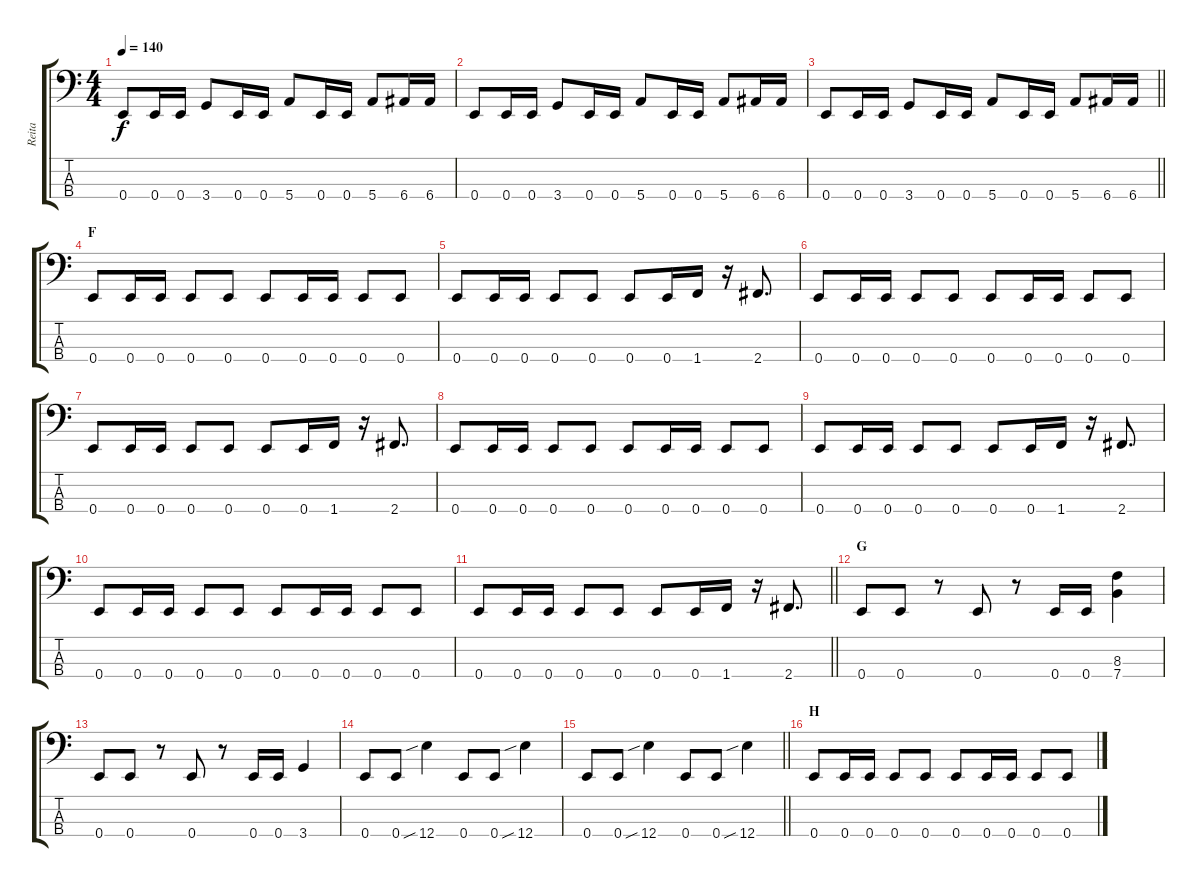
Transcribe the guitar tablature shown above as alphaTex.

\track ("Reita" "Reita") {instrument electricbasspick}
\staff {score tabs}
\tuning (G2 D2 A1 E1) {hide}
\ts (4 4)
\tempo 140
\clef f4
\ks c
0.4.8{dy f} 0.4.16 0.4.16 3.4.8 0.4.16 0.4.16 5.4.8 0.4.16 0.4.16 5.4.8 6.4.16 6.4.16 |
0.4.8 0.4.16 0.4.16 3.4.8 0.4.16 0.4.16 5.4.8 0.4.16 0.4.16 5.4.8 6.4.16 6.4.16 |
\barLineRight lightlight
0.4.8 0.4.16 0.4.16 3.4.8 0.4.16 0.4.16 5.4.8 0.4.16 0.4.16 5.4.8 6.4.16 6.4.16 |
\section ("" "F")
0.4.8 0.4.16 0.4.16 0.4.8 0.4.8 0.4.8 0.4.16 0.4.16 0.4.8 0.4.8 |
0.4.8 0.4.16 0.4.16 0.4.8 0.4.8 0.4.8 0.4.16 1.4.16 r.16 2.4.8{d} |
0.4.8 0.4.16 0.4.16 0.4.8 0.4.8 0.4.8 0.4.16 0.4.16 0.4.8 0.4.8 |
0.4.8 0.4.16 0.4.16 0.4.8 0.4.8 0.4.8 0.4.16 1.4.16 r.16 2.4.8{d} |
0.4.8 0.4.16 0.4.16 0.4.8 0.4.8 0.4.8 0.4.16 0.4.16 0.4.8 0.4.8 |
0.4.8 0.4.16 0.4.16 0.4.8 0.4.8 0.4.8 0.4.16 1.4.16 r.16 2.4.8{d} |
0.4.8 0.4.16 0.4.16 0.4.8 0.4.8 0.4.8 0.4.16 0.4.16 0.4.8 0.4.8 |
\barLineRight lightlight
0.4.8 0.4.16 0.4.16 0.4.8 0.4.8 0.4.8 0.4.16 1.4.16 r.16 2.4.8{d} |
\section ("" "G")
0.4.8 0.4.8 r.8 0.4.8 r.8 0.4.16 0.4.16 (8.3 7.4).4 |
0.4.8 0.4.8 r.8 0.4.8 r.8 0.4.16 0.4.16 3.4.4 |
0.4.8 0.4.8 12.4{sib}.4 0.4.8 0.4.8 12.4{sib}.4 |
\barLineRight lightlight
0.4.8 0.4.8 12.4{sib}.4 0.4.8 0.4.8 12.4{sib}.4 |
\section ("" "H")
0.4.8 0.4.16 0.4.16 0.4.8 0.4.8 0.4.8 0.4.16 0.4.16 0.4.8 0.4.8
